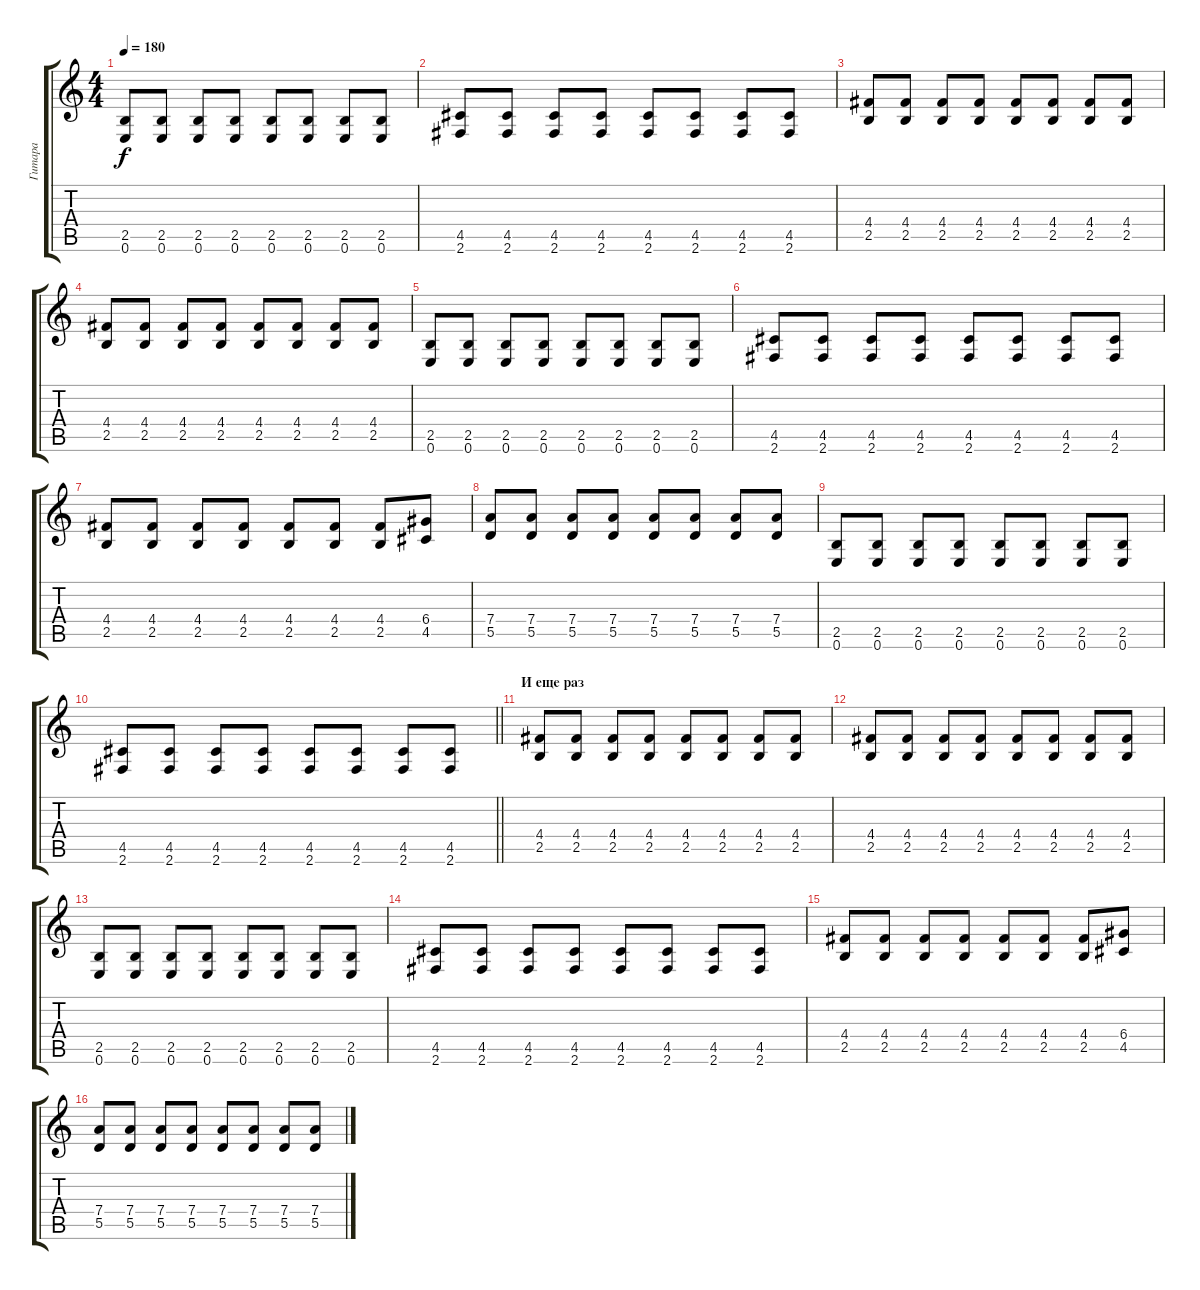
\track ("Гитара" "Гитара") {instrument distortionguitar}
\staff {score tabs}
\tuning (E4 B3 G3 D3 A2 E2) {hide}
\ts (4 4)
\tempo 180
\clef g2
\ks c
(2.5 0.6).8{dy f} (2.5 0.6).8 (2.5 0.6).8 (2.5 0.6).8 (2.5 0.6).8 (2.5 0.6).8 (2.5 0.6).8 (2.5 0.6).8 |
(4.5 2.6).8 (4.5 2.6).8 (4.5 2.6).8 (4.5 2.6).8 (4.5 2.6).8 (4.5 2.6).8 (4.5 2.6).8 (4.5 2.6).8 |
(4.4 2.5).8 (4.4 2.5).8 (4.4 2.5).8 (4.4 2.5).8 (4.4 2.5).8 (4.4 2.5).8 (4.4 2.5).8 (4.4 2.5).8 |
(4.4 2.5).8 (4.4 2.5).8 (4.4 2.5).8 (4.4 2.5).8 (4.4 2.5).8 (4.4 2.5).8 (4.4 2.5).8 (4.4 2.5).8 |
(2.5 0.6).8 (2.5 0.6).8 (2.5 0.6).8 (2.5 0.6).8 (2.5 0.6).8 (2.5 0.6).8 (2.5 0.6).8 (2.5 0.6).8 |
(4.5 2.6).8 (4.5 2.6).8 (4.5 2.6).8 (4.5 2.6).8 (4.5 2.6).8 (4.5 2.6).8 (4.5 2.6).8 (4.5 2.6).8 |
(4.4 2.5).8 (4.4 2.5).8 (4.4 2.5).8 (4.4 2.5).8 (4.4 2.5).8 (4.4 2.5).8 (4.4 2.5).8 (6.4 4.5).8 |
(7.4 5.5).8 (7.4 5.5).8 (7.4 5.5).8 (7.4 5.5).8 (7.4 5.5).8 (7.4 5.5).8 (7.4 5.5).8 (7.4 5.5).8 |
(2.5 0.6).8 (2.5 0.6).8 (2.5 0.6).8 (2.5 0.6).8 (2.5 0.6).8 (2.5 0.6).8 (2.5 0.6).8 (2.5 0.6).8 |
\barLineRight lightlight
(4.5 2.6).8 (4.5 2.6).8 (4.5 2.6).8 (4.5 2.6).8 (4.5 2.6).8 (4.5 2.6).8 (4.5 2.6).8 (4.5 2.6).8 |
\section ("" "И еще раз")
(4.4 2.5).8 (4.4 2.5).8 (4.4 2.5).8 (4.4 2.5).8 (4.4 2.5).8 (4.4 2.5).8 (4.4 2.5).8 (4.4 2.5).8 |
(4.4 2.5).8 (4.4 2.5).8 (4.4 2.5).8 (4.4 2.5).8 (4.4 2.5).8 (4.4 2.5).8 (4.4 2.5).8 (4.4 2.5).8 |
(2.5 0.6).8 (2.5 0.6).8 (2.5 0.6).8 (2.5 0.6).8 (2.5 0.6).8 (2.5 0.6).8 (2.5 0.6).8 (2.5 0.6).8 |
(4.5 2.6).8 (4.5 2.6).8 (4.5 2.6).8 (4.5 2.6).8 (4.5 2.6).8 (4.5 2.6).8 (4.5 2.6).8 (4.5 2.6).8 |
(4.4 2.5).8 (4.4 2.5).8 (4.4 2.5).8 (4.4 2.5).8 (4.4 2.5).8 (4.4 2.5).8 (4.4 2.5).8 (6.4 4.5).8 |
(7.4 5.5).8 (7.4 5.5).8 (7.4 5.5).8 (7.4 5.5).8 (7.4 5.5).8 (7.4 5.5).8 (7.4 5.5).8 (7.4 5.5).8
